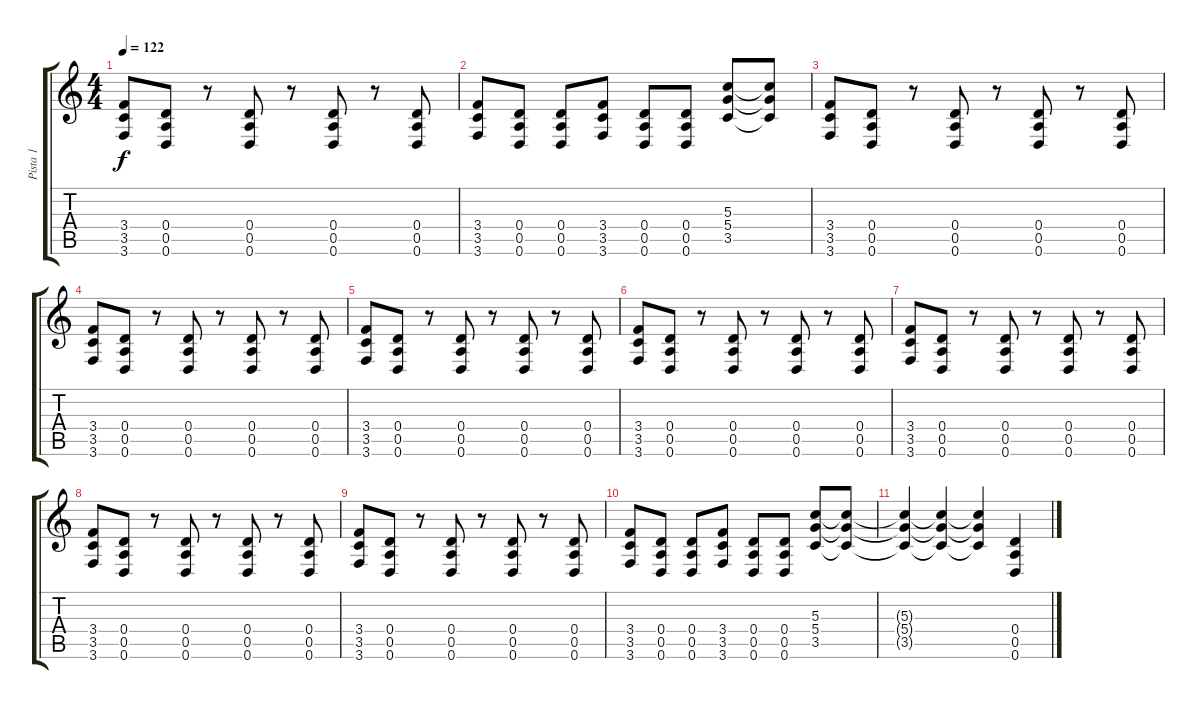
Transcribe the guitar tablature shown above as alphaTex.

\track ("Pista 1" "Pista 1") {instrument distortionguitar}
\staff {score tabs}
\tuning (E4 B3 G3 D3 A2 D2) {hide}
\ts (4 4)
\tempo 122
\clef g2
\ks c
(3.4 3.5 3.6).8{dy f} (0.4 0.5 0.6).8 r.8 (0.4 0.5 0.6).8 r.8 (0.4 0.5 0.6).8 r.8 (0.4 0.5 0.6).8 |
(3.4 3.5 3.6).8 (0.4 0.5 0.6).8 (0.4 0.5 0.6).8 (3.4 3.5 3.6).8 (0.4 0.5 0.6).8 (0.4 0.5 0.6).8 (5.3 5.4 3.5).8 (5.3{t} 5.4{t} 3.5{t}).8 |
(3.4 3.5 3.6).8 (0.4 0.5 0.6).8 r.8 (0.4 0.5 0.6).8 r.8 (0.4 0.5 0.6).8 r.8 (0.4 0.5 0.6).8 |
(3.4 3.5 3.6).8 (0.4 0.5 0.6).8 r.8 (0.4 0.5 0.6).8 r.8 (0.4 0.5 0.6).8 r.8 (0.4 0.5 0.6).8 |
(3.4 3.5 3.6).8 (0.4 0.5 0.6).8 r.8 (0.4 0.5 0.6).8 r.8 (0.4 0.5 0.6).8 r.8 (0.4 0.5 0.6).8 |
(3.4 3.5 3.6).8 (0.4 0.5 0.6).8 r.8 (0.4 0.5 0.6).8 r.8 (0.4 0.5 0.6).8 r.8 (0.4 0.5 0.6).8 |
(3.4 3.5 3.6).8 (0.4 0.5 0.6).8 r.8 (0.4 0.5 0.6).8 r.8 (0.4 0.5 0.6).8 r.8 (0.4 0.5 0.6).8 |
(3.4 3.5 3.6).8 (0.4 0.5 0.6).8 r.8 (0.4 0.5 0.6).8 r.8 (0.4 0.5 0.6).8 r.8 (0.4 0.5 0.6).8 |
(3.4 3.5 3.6).8 (0.4 0.5 0.6).8 r.8 (0.4 0.5 0.6).8 r.8 (0.4 0.5 0.6).8 r.8 (0.4 0.5 0.6).8 |
(3.4 3.5 3.6).8 (0.4 0.5 0.6).8 (0.4 0.5 0.6).8 (3.4 3.5 3.6).8 (0.4 0.5 0.6).8 (0.4 0.5 0.6).8 (5.3 5.4 3.5).8 (5.3{t} 5.4{t} 3.5{t}).8 |
(5.3{t} 5.4{t} 3.5{t}).4 (5.3{t} 5.4{t} 3.5{t}).4 (5.3{t} 5.4{t} 3.5{t}).4 (0.4 0.5 0.6).4
